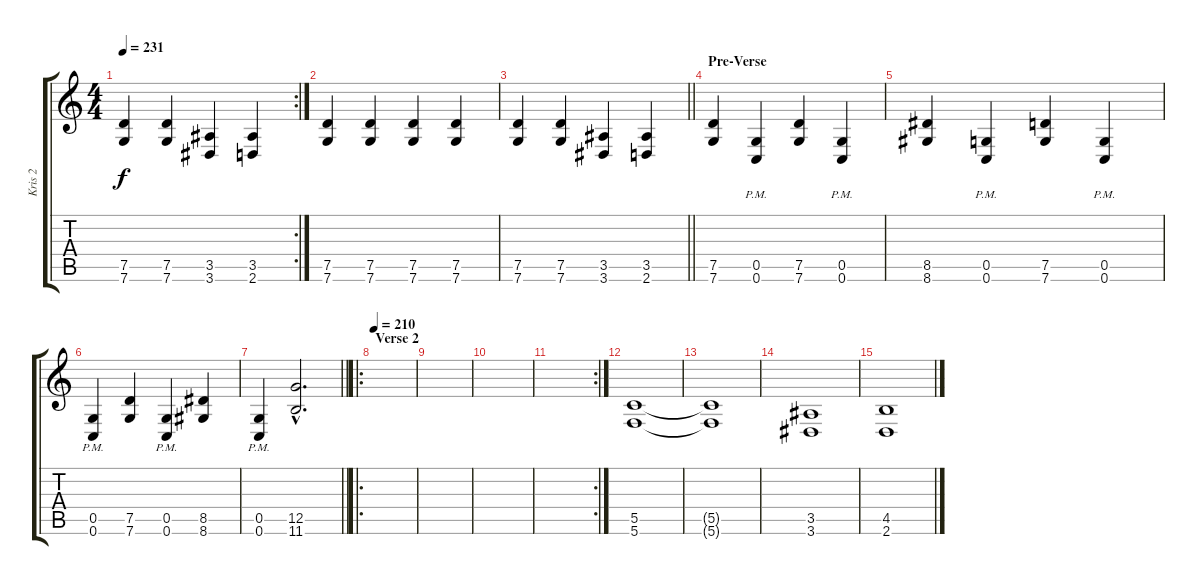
\track ("Kris 2" "Kris 2") {instrument distortionguitar}
\staff {score tabs}
\tuning (D4 A3 F3 C3 G2 C2) {hide}
\rc 2
\ts (4 4)
\tempo 231
\clef g2
\ks c
(7.5 7.6).4{dy f} (7.5 7.6).4 (3.5 3.6).4 (3.5 2.6).4 |
(7.5 7.6).4 (7.5 7.6).4 (7.5 7.6).4 (7.5 7.6).4 |
\barLineRight lightlight
(7.5 7.6).4 (7.5 7.6).4 (3.5 3.6).4 (3.5 2.6).4 |
\section ("" "Pre-Verse")
(7.5 7.6).4 (0.5{pm} 0.6{pm}).4 (7.5 7.6).4 (0.5{pm} 0.6{pm}).4 |
(8.5 8.6).4 (0.5{pm} 0.6{pm}).4 (7.5 7.6).4 (0.5{pm} 0.6{pm}).4 |
(0.5{pm} 0.6{pm}).4 (7.5 7.6).4 (0.5{pm} 0.6{pm}).4 (8.5 8.6).4 |
\barLineRight lightlight
(0.5{pm} 0.6{pm}).4 (12.5{hac} 11.6{hac}).2{d} |
\ro
\section ("" "Verse 2")
\tempo 210
|
|
|
\rc 2
|
(5.5 5.6).1 |
(5.5{t} 5.6{t}).1 |
(3.5 3.6).1 |
(4.5 2.6).1
